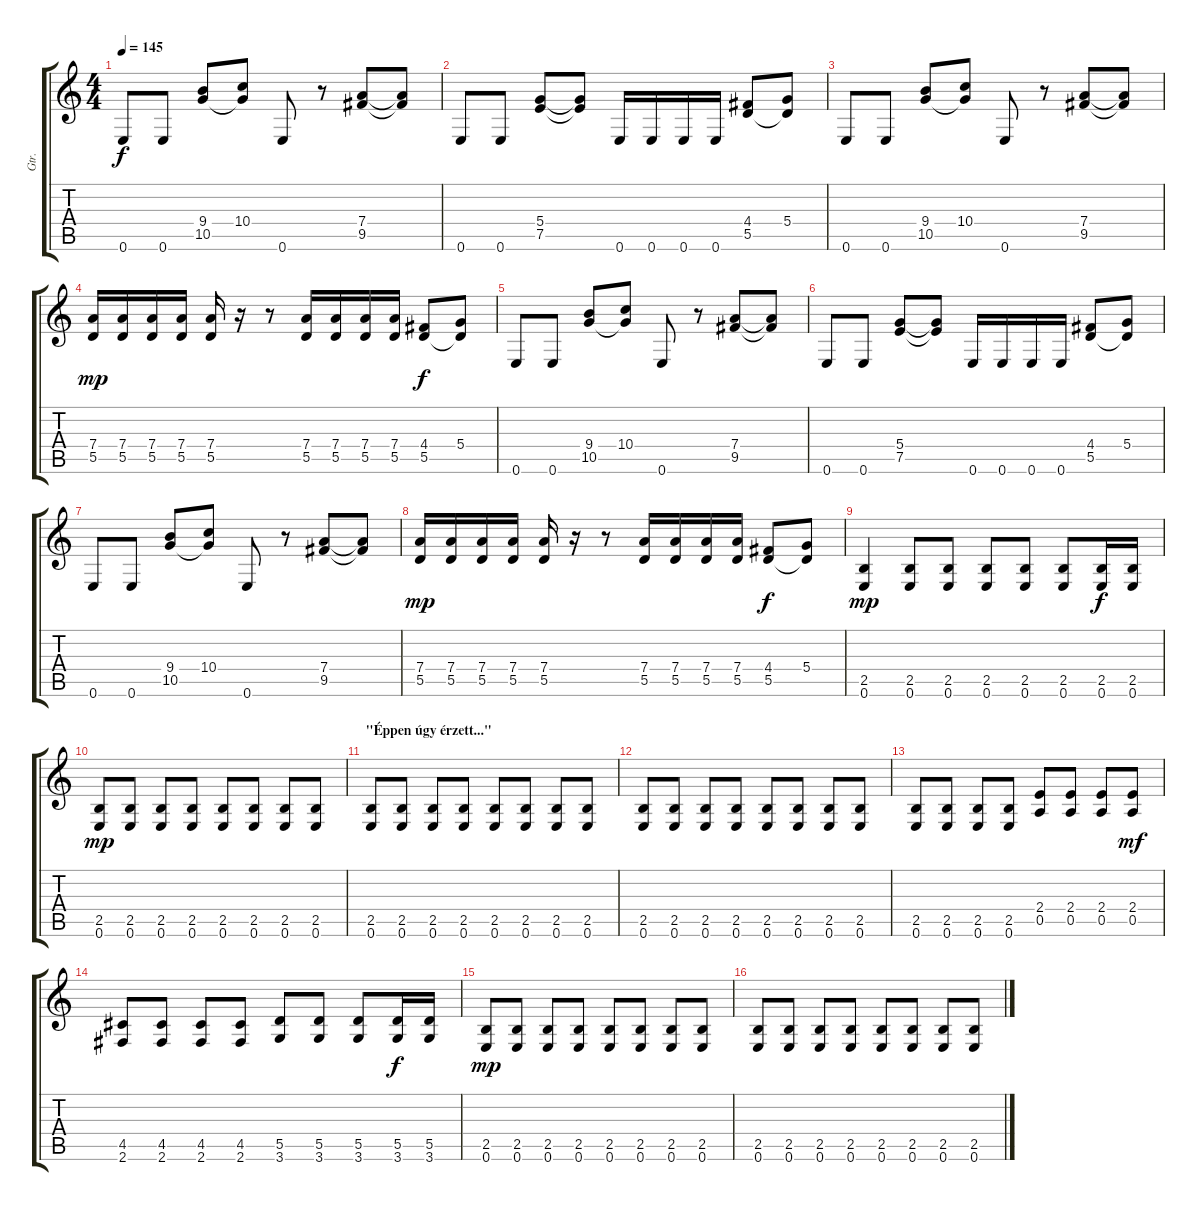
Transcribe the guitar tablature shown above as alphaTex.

\track ("Gtr." "Gtr.") {instrument overdrivenguitar}
\staff {score tabs}
\tuning (E4 B3 G3 D3 A2 E2) {hide}
\ts (4 4)
\tempo 145
\clef g2
\ks c
0.6.8{dy f} 0.6.8 (9.4 10.5).8 (10.4 10.5{t}).8 0.6.8 r.8 (7.4 9.5).8 (7.4{t} 9.5{t}).8 |
0.6.8 0.6.8 (5.4 7.5).8 (5.4{t} 7.5{t}).8 0.6.16 0.6.16 0.6.16 0.6.16 (4.4 5.5).8 (5.4 5.5{t}).8 |
0.6.8 0.6.8 (9.4 10.5).8 (10.4 10.5{t}).8 0.6.8 r.8 (7.4 9.5).8 (7.4{t} 9.5{t}).8 |
(7.4 5.5).16{dy mp} (7.4 5.5).16 (7.4 5.5).16 (7.4 5.5).16 (7.4 5.5).16 r.16 r.8 (7.4 5.5).16 (7.4 5.5).16 (7.4 5.5).16 (7.4 5.5).16 (4.4 5.5).8{dy f} (5.4 5.5{t}).8 |
0.6.8 0.6.8 (9.4 10.5).8 (10.4 10.5{t}).8 0.6.8 r.8 (7.4 9.5).8 (7.4{t} 9.5{t}).8 |
0.6.8 0.6.8 (5.4 7.5).8 (5.4{t} 7.5{t}).8 0.6.16 0.6.16 0.6.16 0.6.16 (4.4 5.5).8 (5.4 5.5{t}).8 |
0.6.8 0.6.8 (9.4 10.5).8 (10.4 10.5{t}).8 0.6.8 r.8 (7.4 9.5).8 (7.4{t} 9.5{t}).8 |
(7.4 5.5).16{dy mp} (7.4 5.5).16 (7.4 5.5).16 (7.4 5.5).16 (7.4 5.5).16 r.16 r.8 (7.4 5.5).16 (7.4 5.5).16 (7.4 5.5).16 (7.4 5.5).16 (4.4 5.5).8{dy f} (5.4 5.5{t}).8 |
(2.5 0.6).4{dy mp} (2.5 0.6).8 (2.5 0.6).8 (2.5 0.6).8 (2.5 0.6).8 (2.5 0.6).8 (2.5 0.6).16{dy f} (2.5 0.6).16 |
(2.5 0.6).8{dy mp} (2.5 0.6).8 (2.5 0.6).8 (2.5 0.6).8 (2.5 0.6).8 (2.5 0.6).8 (2.5 0.6).8 (2.5 0.6).8 |
\section ("" "\"Éppen úgy érzett...\"")
(2.5 0.6).8 (2.5 0.6).8 (2.5 0.6).8 (2.5 0.6).8 (2.5 0.6).8 (2.5 0.6).8 (2.5 0.6).8 (2.5 0.6).8 |
(2.5 0.6).8 (2.5 0.6).8 (2.5 0.6).8 (2.5 0.6).8 (2.5 0.6).8 (2.5 0.6).8 (2.5 0.6).8 (2.5 0.6).8 |
(2.5 0.6).8 (2.5 0.6).8 (2.5 0.6).8 (2.5 0.6).8 (2.4 0.5).8 (2.4 0.5).8 (2.4 0.5).8 (2.4 0.5).8{dy mf} |
(4.5 2.6).8 (4.5 2.6).8 (4.5 2.6).8 (4.5 2.6).8 (5.5 3.6).8 (5.5 3.6).8 (5.5 3.6).8 (5.5 3.6).16{dy f} (5.5 3.6).16 |
(2.5 0.6).8{dy mp} (2.5 0.6).8 (2.5 0.6).8 (2.5 0.6).8 (2.5 0.6).8 (2.5 0.6).8 (2.5 0.6).8 (2.5 0.6).8 |
(2.5 0.6).8 (2.5 0.6).8 (2.5 0.6).8 (2.5 0.6).8 (2.5 0.6).8 (2.5 0.6).8 (2.5 0.6).8 (2.5 0.6).8
